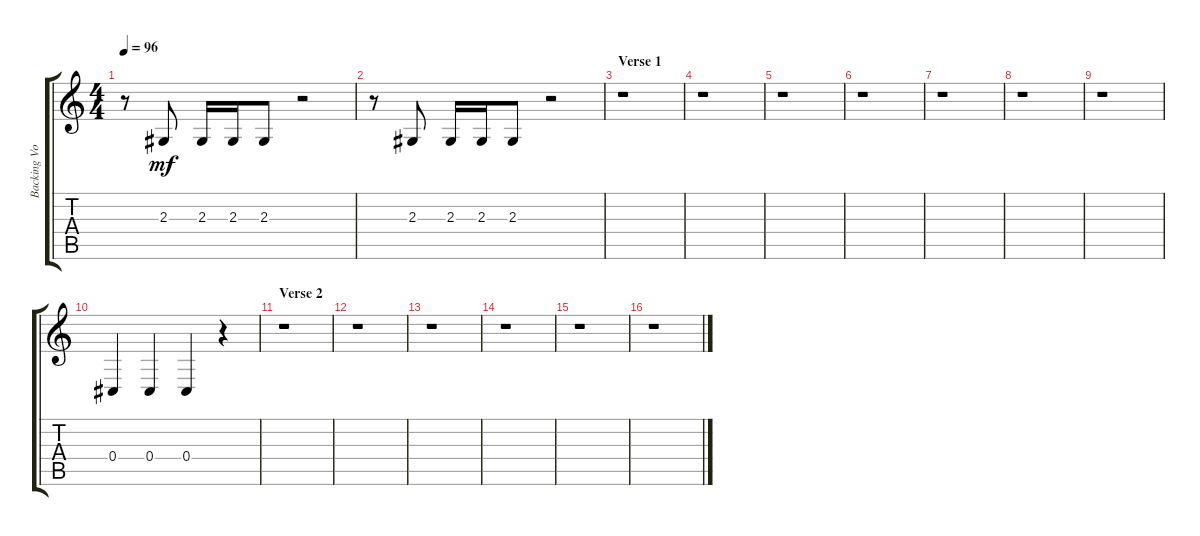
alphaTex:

\track ("Backing Vocals" "Backing Vo") {instrument lead2sawtooth}
\staff {score tabs}
\tuning (Eb4 Bb3 Gb3 Db3 Ab2 Db2) {hide}
\ts (4 4)
\tempo 96
\clef g2
\ks c
r.8{dy mf} 2.3.8 2.3.16 2.3.16 2.3.8 r.2 |
r.8 2.3.8 2.3.16 2.3.16 2.3.8 r.2 |
\section ("" "Verse 1")
r.1 |
r.1 |
r.1 |
r.1 |
r.1 |
r.1 |
r.1 |
0.4.4 0.4.4 0.4.4 r.4 |
\section ("" "Verse 2")
r.1 |
r.1 |
r.1 |
r.1 |
r.1 |
r.1
